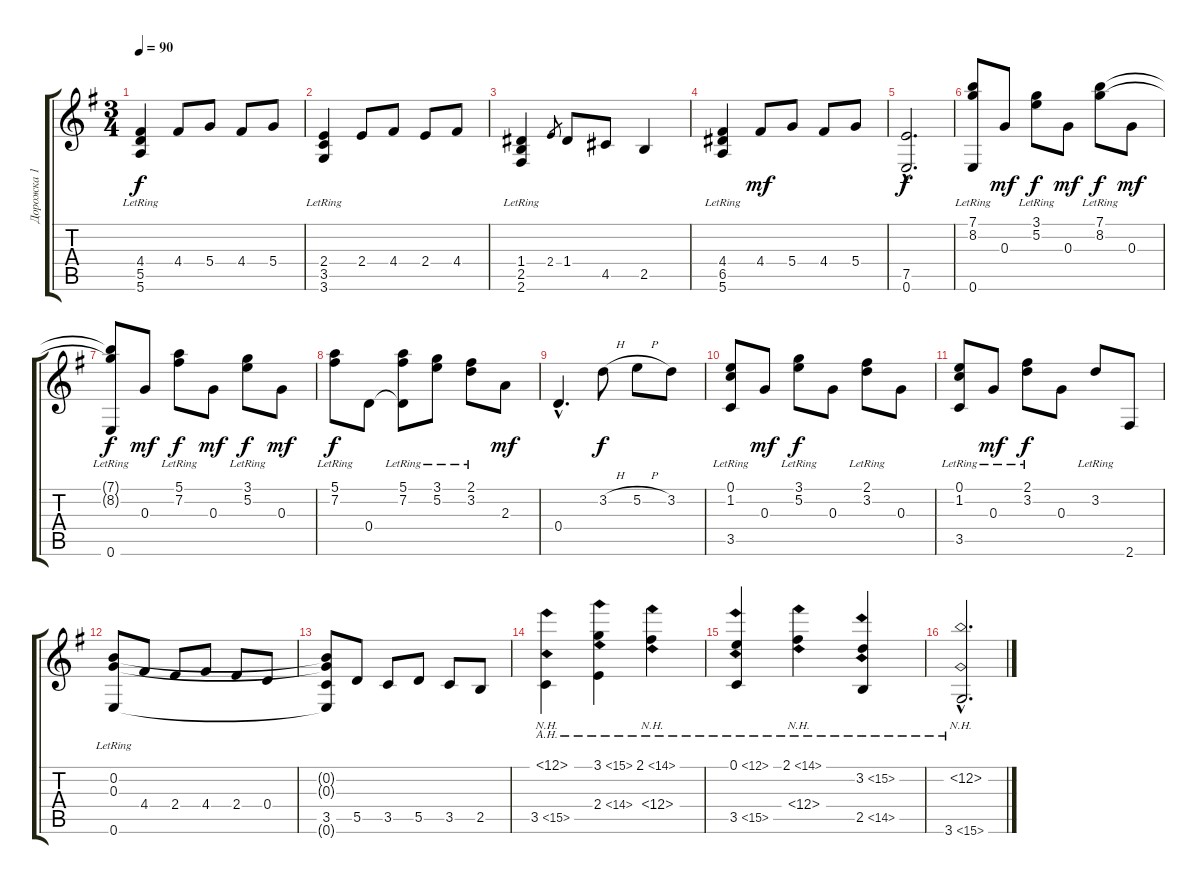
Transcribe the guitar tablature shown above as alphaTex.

\track ("Дорожка 1" "Дорожка 1") {instrument acousticguitarnylon}
\staff {score tabs}
\tuning (E4 B3 G3 D3 A2 E2) {hide}
\ts (3 4)
\tempo 90
\clef g2
\ks eminor
(4.4 5.5{lr} 5.6{lr}).4{dy f} 4.4.8 5.4.8 4.4.8 5.4.8 |
(2.4 3.5{lr} 3.6{lr}).4 2.4.8 4.4.8 2.4.8 4.4.8 |
(1.4 2.5{lr} 2.6{lr}).4 2.4.8{gr} 1.4.8 4.5.8 2.5.4 |
(4.4 6.5{lr} 5.6{lr}).4 4.4.8{dy mf} 5.4.8 4.4.8 5.4.8 |
(7.5{hac} 0.6{hac}).2{d dy f} |
(7.1{lr} 8.2{lr} 0.6).8 0.3.8{dy mf} (3.1{lr} 5.2{lr}).8{dy f} 0.3.8{dy mf} (7.1{lr} 8.2{lr}).8{dy f} 0.3.8{dy mf} |
(7.1{t} 8.2{t} 0.6{lr}).8{dy f} 0.3.8{dy mf} (5.1{lr} 7.2{lr}).8{dy f} 0.3.8{dy mf} (3.1{lr} 5.2{lr}).8{dy f} 0.3.8{dy mf} |
(5.1{lr} 7.2{lr}).8{dy f} 0.4.8 (5.1{lr} 7.2{lr} 0.4{t}).8 (3.1{lr} 5.2{lr}).8 (2.1{lr} 3.2{lr}).8 2.3.8{dy mf} |
0.4{hac}.4{d} 3.2{h}.8{dy f} 5.2{h}.8 3.2.8 |
(0.1{lr} 1.2{lr} 3.5{lr}).8 0.3.8{dy mf} (3.1{lr} 5.2{lr}).8{dy f} 0.3.8 (2.1{lr} 3.2{lr}).8 0.3.8 |
(0.1{lr} 1.2{lr} 3.5{lr}).8 0.3{lr}.8{dy mf} (2.1{lr} 3.2{lr}).8{dy f} 0.3.8 3.2{lr}.8 2.6.8 |
(0.2{lr} 0.3{lr} 0.6).8 4.4.8 2.4.8 4.4.8 2.4.8 0.4.8 |
(0.2{t} 0.3{t} 3.5 0.6{t}).8 5.5.8 3.5.8 5.5.8 3.5.8 2.5.8 |
(12.1{nh} 3.5{ah 12}).4 (3.1{ah 12} 2.4{ah 12}).4 (2.1{ah 12} 12.4{nh}).4 |
(0.1{ah 12} 3.5{ah 12}).4 (2.1{ah 12} 12.4{nh}).4 (3.2{ah 12} 2.5{ah 12}).4 |
(12.2{nh hac} 3.6{ah 12 hac}).2{d}
